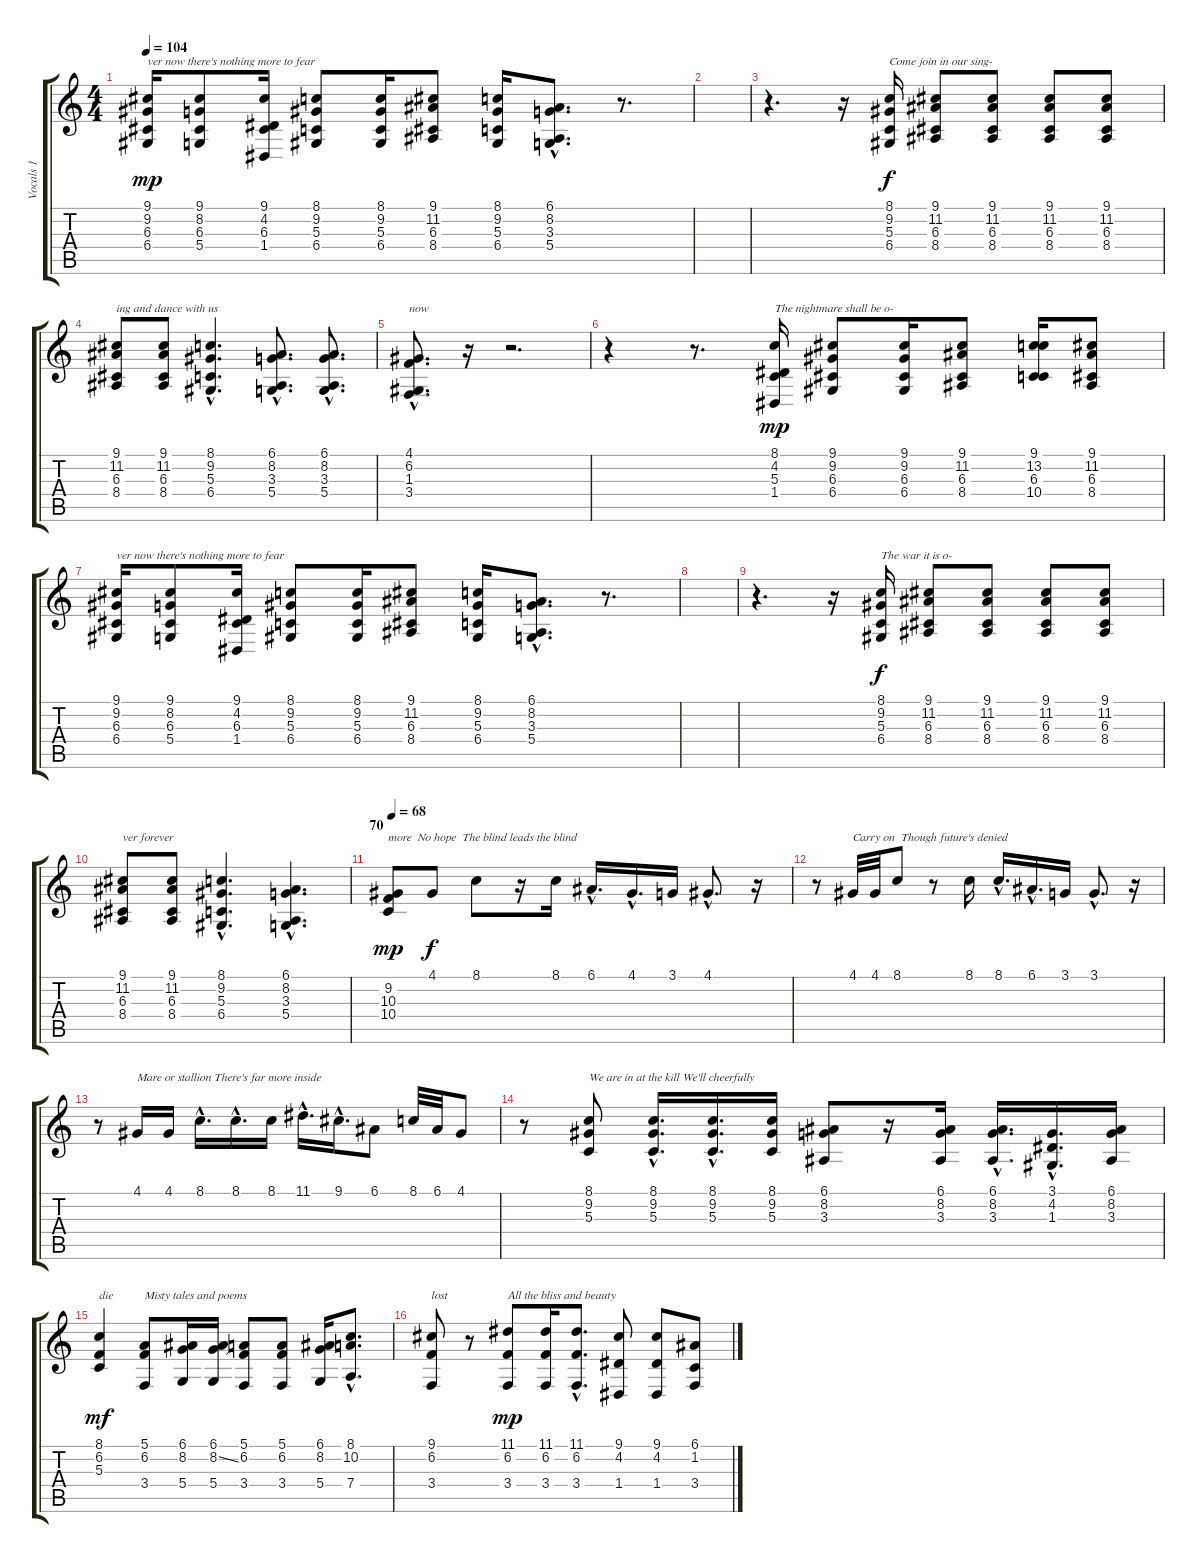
\track ("Vocals 1" "Vocals 1") {instrument frenchhorn}
\staff {score tabs}
\tuning (E4 B3 G3 D3 A2 E2) {hide}
\ts (4 4)
\tempo 104
\clef g2
\ks c
(9.1 9.2 6.3 6.4).16{txt "ver now there's nothing more to fear" dy mp} (9.1 8.2 6.3 5.4).8 (9.1 4.2 6.3 1.4).16 (8.1 9.2 5.3 6.4).8 (8.1 9.2 5.3 6.4).16 (9.1 11.2 6.3 8.4).8 (8.1 9.2 5.3 6.4).16 (6.1{hac} 8.2{hac} 3.3{hac} 5.4{hac}).8{d} r.8{d} |
|
r.4{d} r.16 (8.1 9.2 5.3 6.4).16{txt "Come join in our sing-" dy f} (9.1 11.2 6.3 8.4).8 (9.1 11.2 6.3 8.4).8 (9.1 11.2 6.3 8.4).8 (9.1 11.2 6.3 8.4).8 |
(9.1 11.2 6.3 8.4).8{txt "ing and dance with us"} (9.1 11.2 6.3 8.4).8 (8.1{hac} 9.2{hac} 5.3{hac} 6.4{hac}).4{d} (6.1{hac} 8.2{hac} 3.3{hac} 5.4{hac}).8{d} (6.1{hac} 8.2{hac} 3.3{hac} 5.4{hac}).8{d} |
(4.1{hac} 6.2{hac} 1.3{hac} 3.4{hac}).8{d txt "now"} r.16 r.2{d} |
r.4 r.8{d} (8.1 4.2 5.3 1.4).16{txt "The nightmare shall be o-" dy mp} (9.1 9.2 6.3 6.4).8 (9.1 9.2 6.3 6.4).16 (9.1 11.2 6.3 8.4).8 (9.1 13.2 6.3 10.4).16 (9.1 11.2 6.3 8.4).8 |
(9.1 9.2 6.3 6.4).16{txt "ver now there's nothing more to fear"} (9.1 8.2 6.3 5.4).8 (9.1 4.2 6.3 1.4).16 (8.1 9.2 5.3 6.4).8 (8.1 9.2 5.3 6.4).16 (9.1 11.2 6.3 8.4).8 (8.1 9.2 5.3 6.4).16 (6.1{hac} 8.2{hac} 3.3{hac} 5.4{hac}).8{d} r.8{d} |
|
r.4{d} r.16 (8.1 9.2 5.3 6.4).16{txt "The war it is o-" dy f} (9.1 11.2 6.3 8.4).8 (9.1 11.2 6.3 8.4).8 (9.1 11.2 6.3 8.4).8 (9.1 11.2 6.3 8.4).8 |
(9.1 11.2 6.3 8.4).8{txt "ver forever"} (9.1 11.2 6.3 8.4).8 (8.1{hac} 9.2{hac} 5.3{hac} 6.4{hac}).4{d} (6.1{hac} 8.2{hac} 3.3{hac} 5.4{hac}).4{d} |
\section ("" "70")
\tempo 68
(9.2 10.3 10.4).8{txt "more  No hope  The blind leads the blind" dy mp} 4.1.8{dy f} 8.1.8 r.16 8.1.16 6.1{hac}.16{d} 4.1{hac}.16{d} 3.1.16 4.1{hac}.8{d} r.16 |
r.8 4.1.32{txt "Carry on  Though future's denied"} 4.1.32 8.1.8 r.8 8.1.16 8.1{hac}.16{d} 6.1{hac}.16{d} 3.1.16 3.1{hac}.8{d} r.16 |
r.8 4.1.16{txt "Mare or stallion There's far more inside"} 4.1.16 8.1{hac}.16{d} 8.1{hac}.16{d} 8.1.16 11.1{hac}.16{d} 9.1{hac}.16{d} 6.1.8 8.1.32 6.1.32 4.1.8 |
r.8 (8.1 9.2 5.3).8{txt "We are in at the kill We'll cheerfully "} (8.1{hac} 9.2{hac} 5.3{hac}).16{d} (8.1{hac} 9.2{hac} 5.3{hac}).16{d} (8.1 9.2 5.3).16 (6.1 8.2 3.3).8 r.16 (6.1 8.2 3.3).16 (6.1{hac} 8.2{hac} 3.3{hac}).16{d} (3.1{hac} 4.2{hac} 1.3{hac}).16{d} (6.1 8.2 3.3).16 |
\section ("" "")
(8.1 6.2 5.3).4{txt "die" dy mf} (5.1 6.2 3.4).8{txt "Misty tales and poems"} (6.1 8.2 5.4).16 (6.1 8.2{ss} 5.4).16 (5.1 6.2 3.4).8 (5.1 6.2 3.4).8 (6.1 8.2 5.4).16 (8.1{hac} 10.2{hac} 7.4{hac}).8{d} |
(9.1 6.2 3.4).8{txt "lost"} r.8 (11.1 6.2 3.4).8{txt "All the bliss and beauty" dy mp} (11.1 6.2 3.4).16 (11.1{hac} 6.2{hac} 3.4{hac}).8{d} (9.1 4.2 1.4).8 (9.1 4.2 1.4).8 (6.1 1.2 3.4).8
